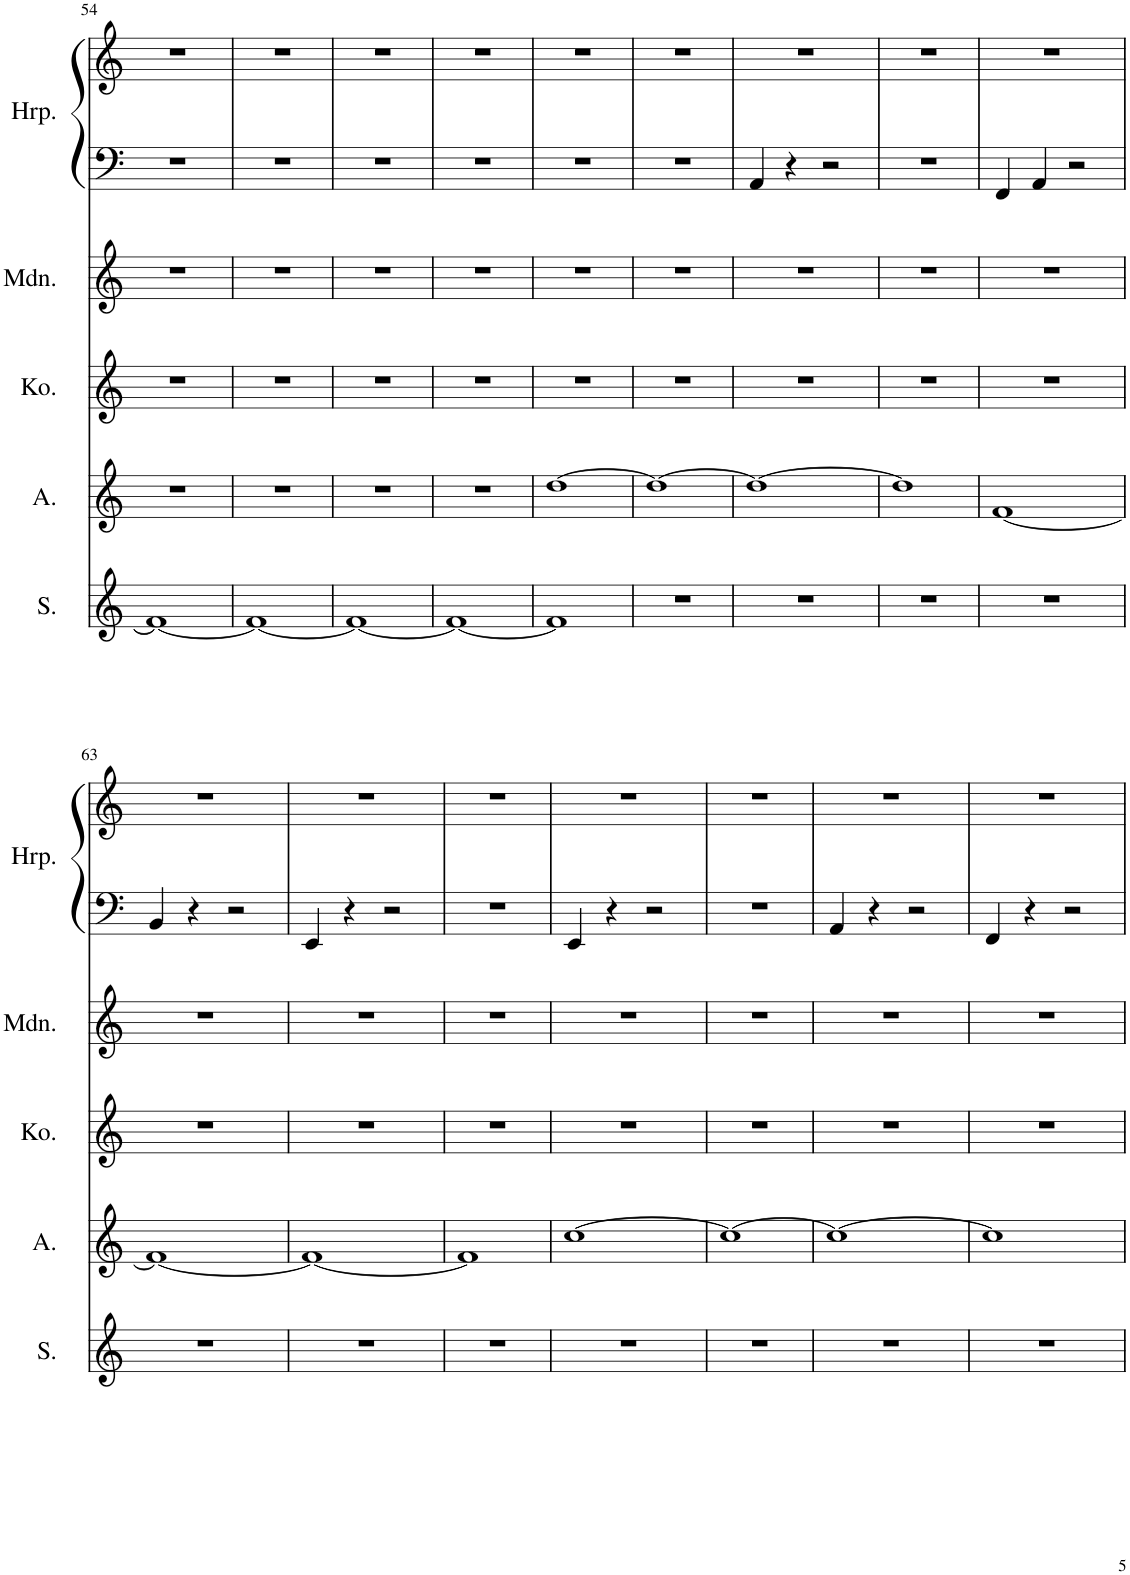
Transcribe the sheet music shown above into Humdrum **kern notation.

**kern	**kern	**kern	**kern	**kern	**kern
*part5	*part4	*part3	*part2	*part1	*part1
*staff6	*staff5	*staff4	*staff3	*staff2	*staff1
*I"Soprano	*I"Alto	*I"Koto	*I"Mandolin	*I"Harp	*
*I'S.	*I'A.	*I'Ko.	*I'Mdn.	*I'Hrp.	*
!!LO:PB:g=z
*clefG2	*clefG2	*clefG2	*clefG2	*clefF4	*clefG2
*k[]	*k[]	*k[]	*k[]	*k[]	*k[]
*M4/4	*M4/4	*M4/4	*M4/4	*M4/4	*M4/4
=54	=54	=54	=54	=54	=54
1f_	1r	1r	1r	1r	1r
=55	=55	=55	=55	=55	=55
1f_	1r	1r	1r	1r	1r
=56	=56	=56	=56	=56	=56
1f_	1r	1r	1r	1r	1r
=57	=57	=57	=57	=57	=57
1f_	1r	1r	1r	1r	1r
=58	=58	=58	=58	=58	=58
1f]	[1dd	1r	1r	1r	1r
=59	=59	=59	=59	=59	=59
1r	1dd_	1r	1r	1r	1r
=60	=60	=60	=60	=60	=60
1r	1dd_	1r	1r	4AA/	1r
.	.	.	.	4r	.
.	.	.	.	2r	.
=61	=61	=61	=61	=61	=61
1r	1dd]	1r	1r	1r	1r
=62	=62	=62	=62	=62	=62
1r	[1f	1r	1r	4FF/	1r
.	.	.	.	4AA/	.
.	.	.	.	2r	.
!!LO:LB:g=z
=63	=63	=63	=63	=63	=63
1r	1f_	1r	1r	4BB/	1r
.	.	.	.	4r	.
.	.	.	.	2r	.
=64	=64	=64	=64	=64	=64
1r	1f_	1r	1r	4EE/	1r
.	.	.	.	4r	.
.	.	.	.	2r	.
=65	=65	=65	=65	=65	=65
1r	1f]	1r	1r	1r	1r
=66	=66	=66	=66	=66	=66
1r	[1cc	1r	1r	4EE/	1r
.	.	.	.	4r	.
.	.	.	.	2r	.
=67	=67	=67	=67	=67	=67
1r	1cc_	1r	1r	1r	1r
=68	=68	=68	=68	=68	=68
1r	1cc_	1r	1r	4AA/	1r
.	.	.	.	4r	.
.	.	.	.	2r	.
=69	=69	=69	=69	=69	=69
1r	1cc]	1r	1r	4FF/	1r
.	.	.	.	4r	.
.	.	.	.	2r	.
=	=	=	=	=	=
*-	*-	*-	*-	*-	*-
